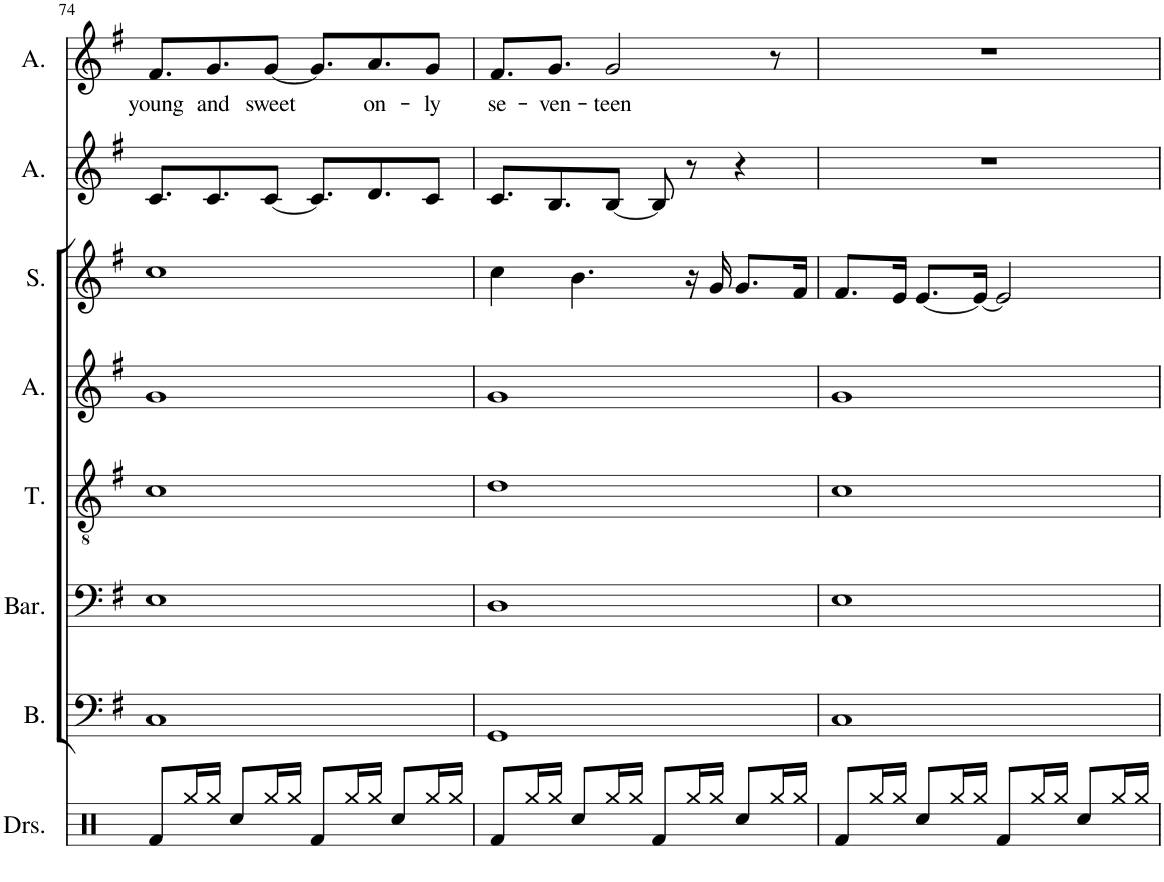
**kern	**kern	**kern	**kern	**kern	**kern	**kern	**kern	**text
*part8	*part7	*part6	*part5	*part4	*part3	*part2	*part1	*part1
*staff8	*staff7	*staff6	*staff5	*staff4	*staff3	*staff2	*staff1	*staff1
*I"Drumset	*I"Bass	*I"Baritone	*I"Tenor	*I"Alto	*I"Soprano	*I"Alto	*I"Alto	*
*I'Drs.	*I'B.	*I'Bar.	*I'T.	*I'A.	*I'S.	*I'A.	*I'A.	*
!!LO:PB:g=z
*clefX	*clefF4	*clefF4	*clefGv2	*clefG2	*clefG2	*clefG2	*clefG2	*
*k[]	*k[f#]	*k[f#]	*k[f#]	*k[f#]	*k[f#]	*k[f#]	*k[f#]	*
*M4/4	*M4/4	*M4/4	*M4/4	*M4/4	*M4/4	*M4/4	*M4/4	*
=74	=74	=74	=74	=74	=74	=74	=74	=74
!	!	!	!	!	!	!	!	!LO:LY:b
8Rf/L	1C	1E	1c	1g	1cc	8.c/L	8.f#/L	young
16Rgg/L	.	.	.	.	.	.	.	.
!	!	!	!	!	!	!	!	!LO:LY:b
16Rgg/JJ	.	.	.	.	.	8.c/	8.g/	and
8Rcc/L	.	.	.	.	.	.	.	.
!	!	!	!	!	!	!	!	!LO:LY:b
16Rgg/L	.	.	.	.	.	[8c/J	[8g/J	sweet
16Rgg/JJ	.	.	.	.	.	.	.	.
8Rf/L	.	.	.	.	.	8.c/L]	8.g/L]	.
16Rgg/L	.	.	.	.	.	.	.	.
!	!	!	!	!	!	!	!	!LO:LY:b
16Rgg/JJ	.	.	.	.	.	8.d/	8.a/	on-
8Rcc/L	.	.	.	.	.	.	.	.
!	!	!	!	!	!	!	!	!LO:LY:b
16Rgg/L	.	.	.	.	.	8c/J	8g/J	-ly
16Rgg/JJ	.	.	.	.	.	.	.	.
=75	=75	=75	=75	=75	=75	=75	=75	=75
!	!	!	!	!	!	!	!	!LO:LY:b
8Rf/L	1GG	1D	1d	1g	4cc\	8.c/L	8.f#/L	se-
16Rgg/L	.	.	.	.	.	.	.	.
!	!	!	!	!	!	!	!	!LO:LY:b
16Rgg/JJ	.	.	.	.	.	8.B/	8.g/J	-ven-
8Rcc/L	.	.	.	.	4.b\	.	.	.
!	!	!	!	!	!	!	!	!LO:LY:b
16Rgg/L	.	.	.	.	.	[8B/J	2g/	-teen
16Rgg/JJ	.	.	.	.	.	.	.	.
8Rf/L	.	.	.	.	.	8B/]	.	.
16Rgg/L	.	.	.	.	16r	8r	.	.
16Rgg/JJ	.	.	.	.	16g/	.	.	.
8Rcc/L	.	.	.	.	8.g/L	4r	.	.
16Rgg/L	.	.	.	.	.	.	8r	.
16Rgg/JJ	.	.	.	.	16f#/Jk	.	.	.
=76	=76	=76	=76	=76	=76	=76	=76	=76
8Rf/L	1C	1E	1c	1g	8.f#/L	1r	1r	.
16Rgg/L	.	.	.	.	.	.	.	.
16Rgg/JJ	.	.	.	.	16e/Jk	.	.	.
8Rcc/L	.	.	.	.	[8.e/L	.	.	.
16Rgg/L	.	.	.	.	.	.	.	.
16Rgg/JJ	.	.	.	.	16e/Jk_	.	.	.
8Rf/L	.	.	.	.	2e/]	.	.	.
16Rgg/L	.	.	.	.	.	.	.	.
16Rgg/JJ	.	.	.	.	.	.	.	.
8Rcc/L	.	.	.	.	.	.	.	.
16Rgg/L	.	.	.	.	.	.	.	.
16Rgg/JJ	.	.	.	.	.	.	.	.
=	=	=	=	=	=	=	=	=
*-	*-	*-	*-	*-	*-	*-	*-	*-
